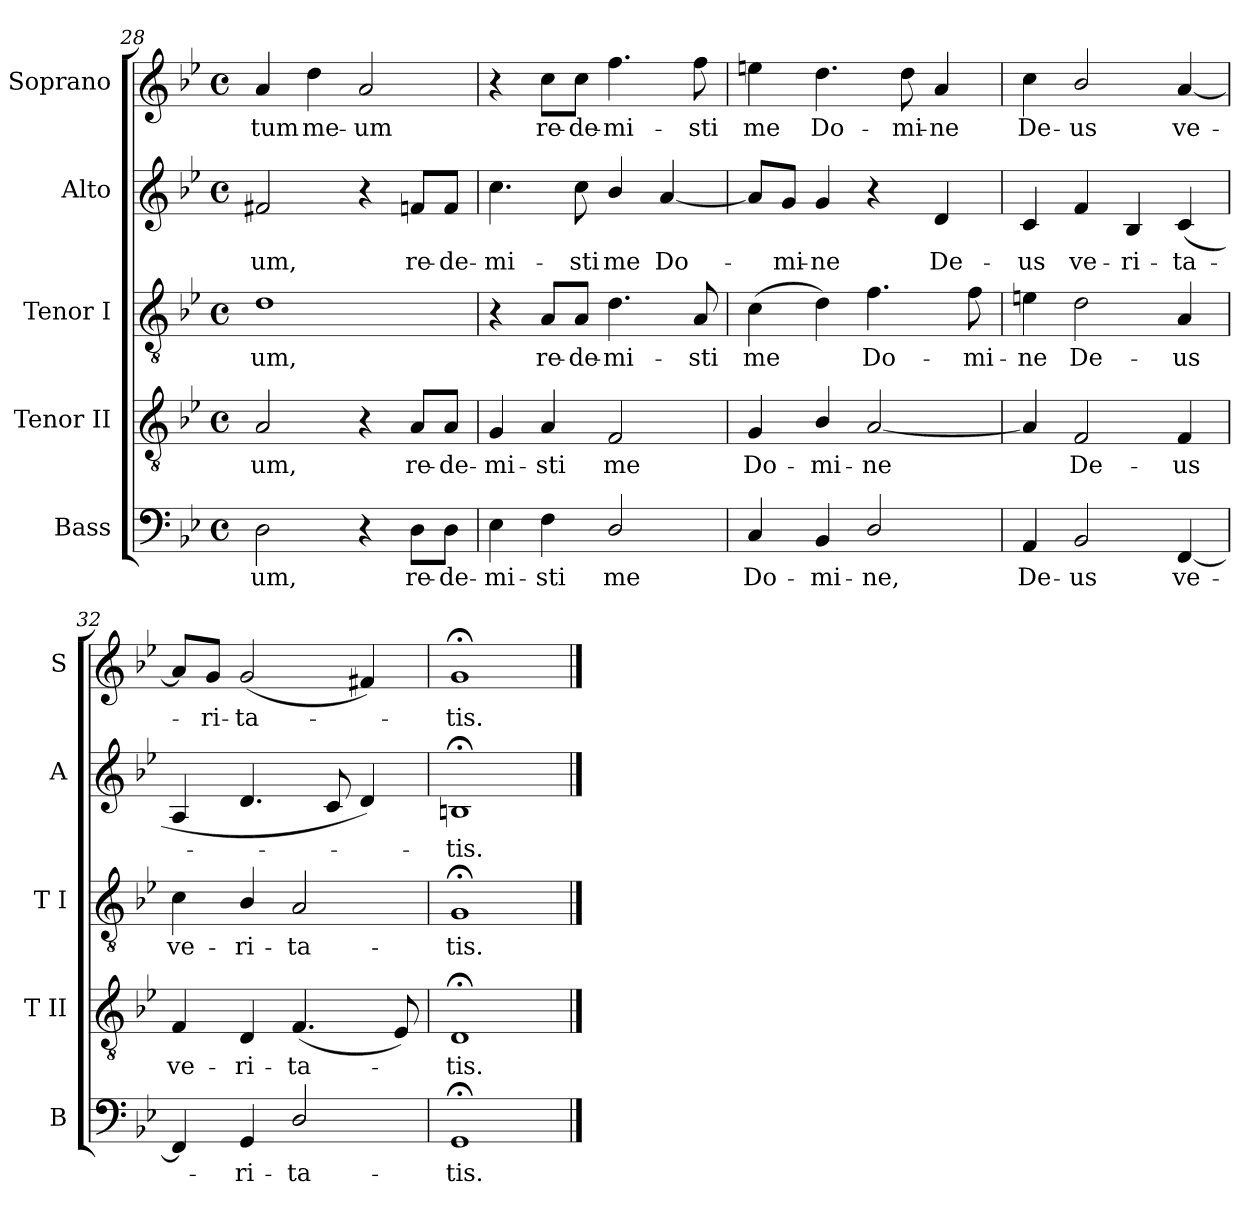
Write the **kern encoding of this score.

**kern	**text	**kern	**text	**kern	**text	**kern	**text	**kern	**text
*part5	*part5	*part4	*part4	*part3	*part3	*part2	*part2	*part1	*part1
*staff5	*staff5	*staff4	*staff4	*staff3	*staff3	*staff2	*staff2	*staff1	*staff1
*I"Bass	*	*I"Tenor II	*	*I"Tenor I	*	*I"Alto	*	*I"Soprano	*
*I'B	*	*I'T II	*	*I'T I	*	*I'A	*	*I'S	*
*clefF4	*	*clefGv2	*	*clefGv2	*	*clefG2	*	*clefG2	*
*k[b-e-]	*	*k[b-e-]	*	*k[b-e-]	*	*k[b-e-]	*	*k[b-e-]	*
*B-:	*	*B-:	*	*B-:	*	*B-:	*	*B-:	*
*M4/4	*	*M4/4	*	*M4/4	*	*M4/4	*	*M4/4	*
*met(c)	*	*met(c)	*	*met(c)	*	*met(c)	*	*met(c)	*
=28	=28	=28	=28	=28	=28	=28	=28	=28	=28
!	!LO:LY:b	!	!LO:LY:b	!	!LO:LY:b	!	!LO:LY:b	!	!LO:LY:b
2D\	-um,	2A/	um,	1d	-um,	2f#X/	um,	4a/	-tum
!	!	!	!	!	!	!	!	!	!LO:LY:b
.	.	.	.	.	.	.	.	4dd\	me-
!	!	!	!	!	!	!	!	!	!LO:LY:b
4r	.	4r	.	.	.	4r	.	2a/	-um
!	!LO:LY:b	!	!LO:LY:b	!	!	!	!LO:LY:b	!	!
8D\L	re-	8A/L	re-	.	.	8fn/L	re-	.	.
!	!LO:LY:b	!	!LO:LY:b	!	!	!	!LO:LY:b	!	!
8D\J	-de-	8A/J	-de-	.	.	8f/J	-de-	.	.
!!LO:PB:g=z
=29	=29	=29	=29	=29	=29	=29	=29	=29	=29
!	!LO:LY:b	!	!LO:LY:b	!	!	!	!LO:LY:b	!	!
4E-\	-mi-	4G/	-mi-	4r	.	4.cc\	-mi-	4r	.
!	!LO:LY:b	!	!LO:LY:b	!	!LO:LY:b	!	!	!	!LO:LY:b
4F\	-sti	4A/	-sti	8A/L	re-	.	.	8cc\L	re-
!	!	!	!	!	!LO:LY:b	!	!LO:LY:b	!	!LO:LY:b
.	.	.	.	8A/J	-de-	8cc\	-sti	8cc\J	-de-
!	!LO:LY:b	!	!LO:LY:b	!	!LO:LY:b	!	!LO:LY:b	!	!LO:LY:b
2D/	me	2F/	me	4.d\	-mi-	4b-/	me	4.ff\	-mi-
!	!	!	!	!	!	!	!LO:LY:b	!	!
.	.	.	.	.	.	[4a/	Do-	.	.
!	!	!	!	!	!LO:LY:b	!	!	!	!LO:LY:b
.	.	.	.	8A/	-sti	.	.	8ff\	-sti
=30	=30	=30	=30	=30	=30	=30	=30	=30	=30
!	!LO:LY:b	!	!LO:LY:b	!	!LO:LY:b	!	!	!	!LO:LY:b
4C/	Do-	4G/	Do-	(>4c\	me	8a/L]	.	4een\	me
!	!	!	!	!	!	!	!LO:LY:b	!	!
.	.	.	.	.	.	8g/J	mi-	.	.
!	!LO:LY:b	!	!LO:LY:b	!	!	!	!LO:LY:b	!	!LO:LY:b
4BB-/	-mi-	4B-/	-mi-	4d\)	.	4g/	-ne	4.dd\	Do-
!	!LO:LY:b	!	!LO:LY:b	!	!LO:LY:b	!	!	!	!
2D/	-ne,	[2A/	-ne	4.f\	Do-	4r	.	.	.
!	!	!	!	!	!	!	!	!	!LO:LY:b
.	.	.	.	.	.	.	.	8dd\	-mi-
!	!	!	!	!	!	!	!LO:LY:b	!	!LO:LY:b
.	.	.	.	.	.	4d/	De-	4a/	-ne
!	!	!	!	!	!LO:LY:b	!	!	!	!
.	.	.	.	8f\	-mi-	.	.	.	.
=31	=31	=31	=31	=31	=31	=31	=31	=31	=31
*	*	*	*	*	*	*	*	*MM89	*
!	!LO:LY:b	!	!	!	!LO:LY:b	!	!LO:LY:b	!	!LO:LY:b
4AA/	De-	4A/]	.	4en\	-ne	4c/	-us	4cc\	De-
*	*	*	*	*	*	*	*	*MM86	*
!	!LO:LY:b	!	!LO:LY:b	!	!LO:LY:b	!	!LO:LY:b	!	!LO:LY:b
2BB-/	-us	2F/	De-	2d\	De-	4f/	ve-	2b-/	-us
!	!	!	!	!	!	!	!LO:LY:b	!	!
.	.	.	.	.	.	4B-/	-ri-	.	.
*	*	*	*	*	*	*	*	*MM84	*
!	!LO:LY:b	!	!LO:LY:b	!	!LO:LY:b	!	!LO:LY:b	!	!LO:LY:b
[4FF/	ve-	4F/	-us	4A/	-us	(<4c/	-ta-	[4a/	ve-
=32	=32	=32	=32	=32	=32	=32	=32	=32	=32
*	*	*	*	*	*	*	*	*MM82	*
!	!	!	!LO:LY:b	!	!LO:LY:b	!	!	!	!
4FF/]	.	4F/	ve-	4c\	ve-	4A/	.	8a/L]	.
*	*	*	*	*	*	*	*	*MM82	*
!	!	!	!	!	!	!	!	!	!LO:LY:b
.	.	.	.	.	.	.	.	8g/J	ri-
*	*	*	*	*	*	*	*	*MM80	*
!	!LO:LY:b	!	!LO:LY:b	!	!LO:LY:b	!	!	!	!LO:LY:b
4GG/	ri-	4D/	-ri-	4B-/	-ri-	4.d/	.	(<2g/	-ta-
!	!LO:LY:b	!	!LO:LY:b	!	!LO:LY:b	!	!	!	!
2D/	-ta-	(<4.F/	-ta-	2A/	-ta-	.	.	.	.
.	.	.	.	.	.	8c/	.	.	.
*	*	*	*	*	*	*	*	*MM77	*
.	.	.	.	.	.	4d/)	.	4f#X/)	.
.	.	8E-/)	.	.	.	.	.	.	.
=33	=33	=33	=33	=33	=33	=33	=33	=33	=33
*	*	*	*	*	*	*	*	*MM77	*
!	!LO:LY:b	!	!LO:LY:b	!	!LO:LY:b	!	!LO:LY:b	!	!LO:LY:b
1GG;<	-tis.	1D;<	tis.	1G;<	-tis.	1Bn;<	tis.	1g;<	tis.
==	==	==	==	==	==	==	==	==	==
*-	*-	*-	*-	*-	*-	*-	*-	*-	*-
